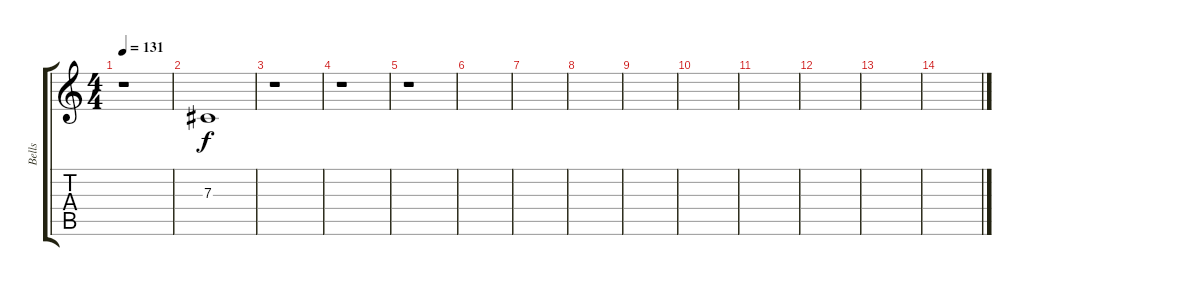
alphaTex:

\track ("Bells" "Bells") {instrument tubularbells}
\staff {score tabs}
\tuning (Eb4 Bb3 Gb3 Db3 Ab2 Eb2) {hide}
\ts (4 4)
\tempo 131
\clef g2
\ks c
r.1{dy f} |
7.3.1 |
r.1 |
r.1 |
r.1 |
\section ("" "")
|
|
|
|
\section ("" "")
|
|
|
|
\section ("" "")
